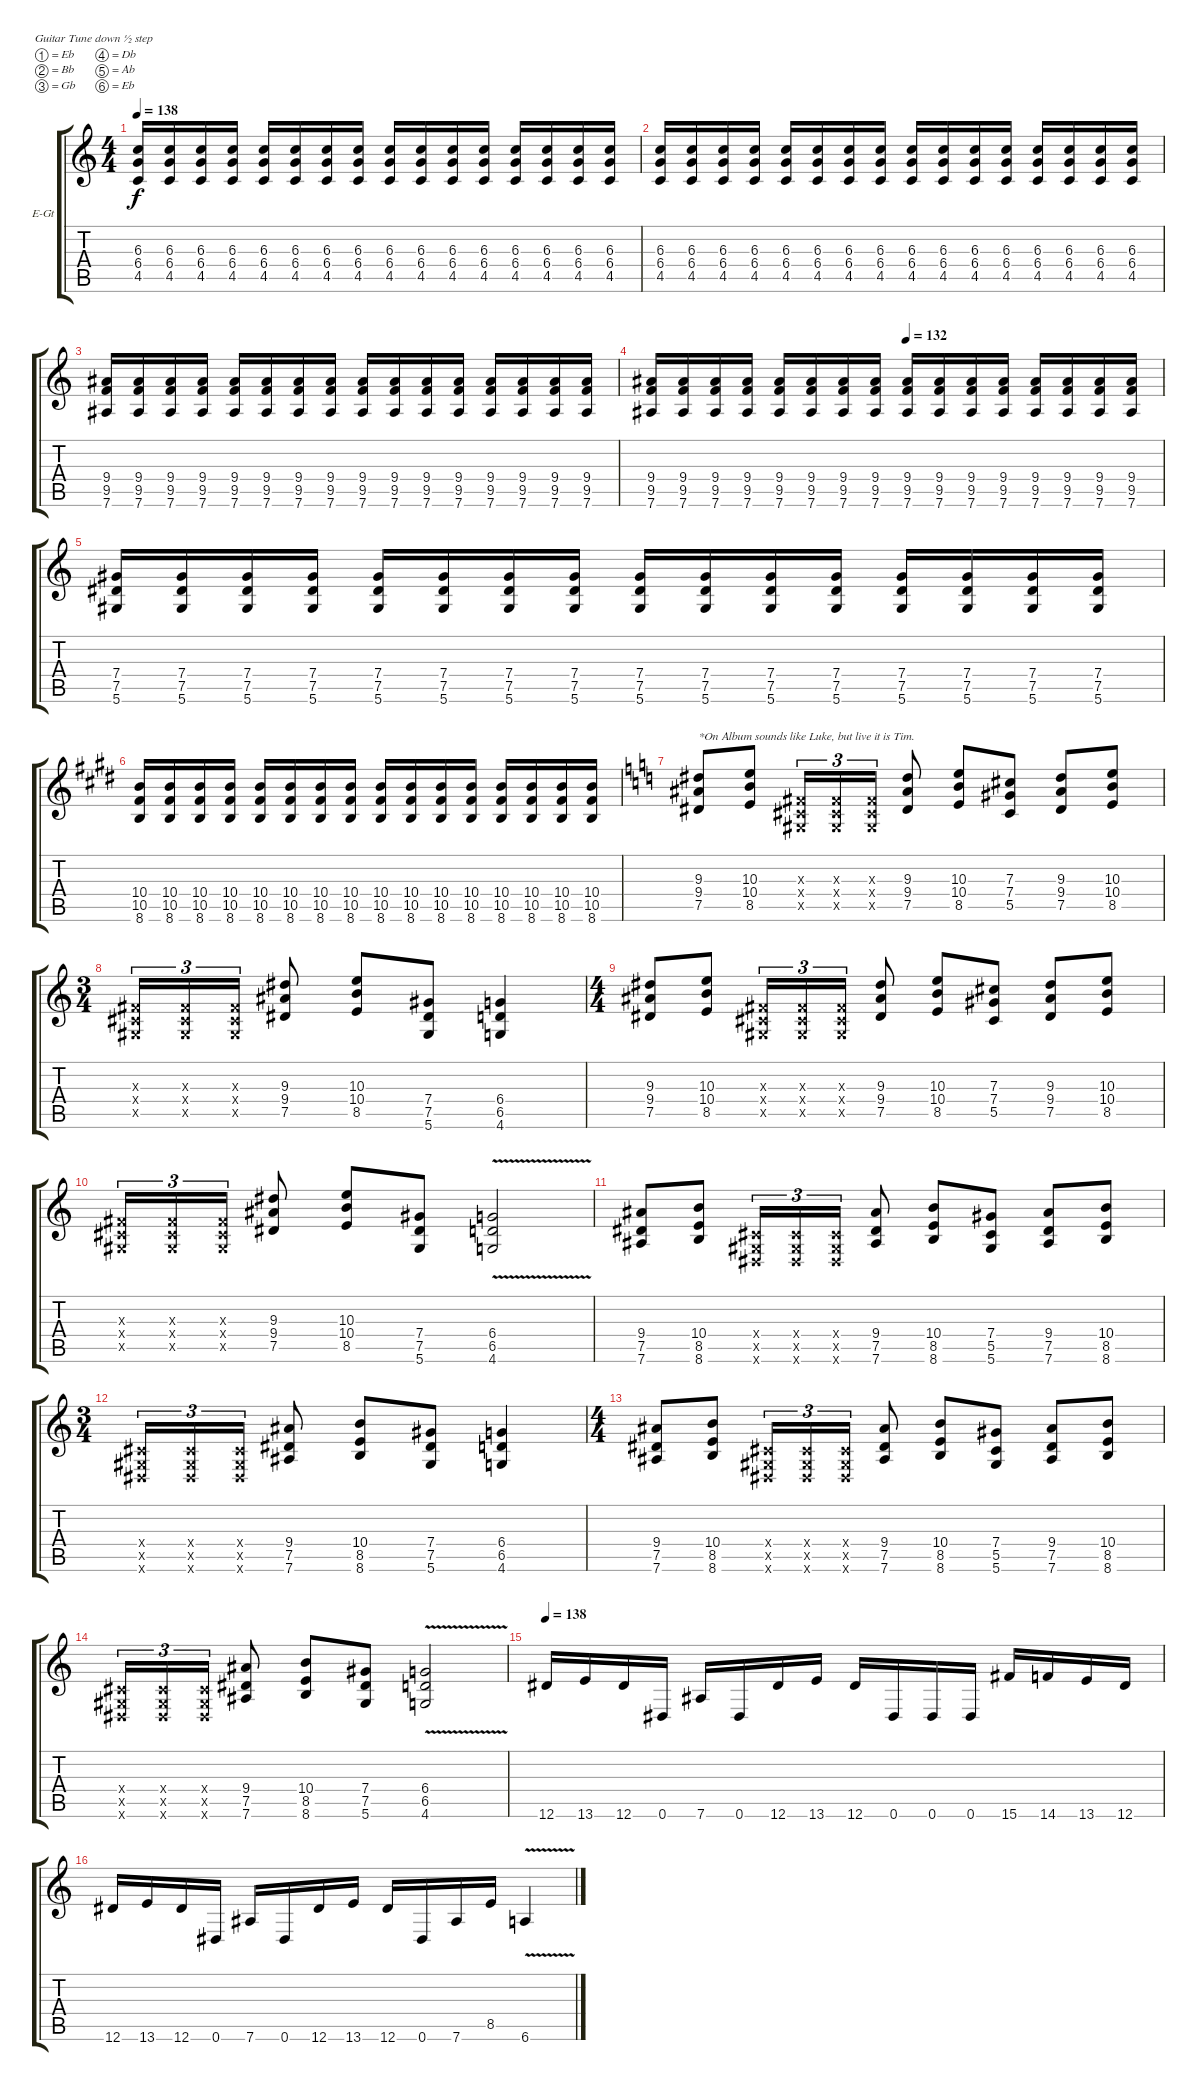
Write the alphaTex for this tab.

\bracketExtendMode groupsimilarinstruments
\firstSystemTrackNameOrientation horizontal
\otherSystemsTrackNameOrientation horizontal
\track ("Tim Millar" "E-Gt") {instrument distortionguitar}
\staff {score tabs}
\tuning (Eb4 Bb3 Gb3 Db3 Ab2 Eb2)
\ts (4 4)
\tempo 138
\clef g2
\ks c
(6.3 6.4 4.5).16{dy f} (6.3 6.4 4.5).16 (6.3 6.4 4.5).16 (6.3 6.4 4.5).16 (6.3 6.4 4.5).16 (6.3 6.4 4.5).16 (6.3 6.4 4.5).16 (6.3 6.4 4.5).16 (6.3 6.4 4.5).16 (6.3 6.4 4.5).16 (6.3 6.4 4.5).16 (6.3 6.4 4.5).16 (6.3 6.4 4.5).16 (6.3 6.4 4.5).16 (6.3 6.4 4.5).16 (6.3 6.4 4.5).16 |
(6.3 6.4 4.5).16 (6.3 6.4 4.5).16 (6.3 6.4 4.5).16 (6.3 6.4 4.5).16 (6.3 6.4 4.5).16 (6.3 6.4 4.5).16 (6.3 6.4 4.5).16 (6.3 6.4 4.5).16 (6.3 6.4 4.5).16 (6.3 6.4 4.5).16 (6.3 6.4 4.5).16 (6.3 6.4 4.5).16 (6.3 6.4 4.5).16 (6.3 6.4 4.5).16 (6.3 6.4 4.5).16 (6.3 6.4 4.5).16 |
(9.4 9.5 7.6).16 (9.4 9.5 7.6).16 (9.4 9.5 7.6).16 (9.4 9.5 7.6).16 (9.4 9.5 7.6).16 (9.4 9.5 7.6).16 (9.4 9.5 7.6).16 (9.4 9.5 7.6).16 (9.4 9.5 7.6).16 (9.4 9.5 7.6).16 (9.4 9.5 7.6).16 (9.4 9.5 7.6).16 (9.4 9.5 7.6).16 (9.4 9.5 7.6).16 (9.4 9.5 7.6).16 (9.4 9.5 7.6).16 |
\tempo (132 0.5)
(9.4 9.5 7.6).16 (9.4 9.5 7.6).16 (9.4 9.5 7.6).16 (9.4 9.5 7.6).16 (9.4 9.5 7.6).16 (9.4 9.5 7.6).16 (9.4 9.5 7.6).16 (9.4 9.5 7.6).16 (9.4 9.5 7.6).16 (9.4 9.5 7.6).16 (9.4 9.5 7.6).16 (9.4 9.5 7.6).16 (9.4 9.5 7.6).16 (9.4 9.5 7.6).16 (9.4 9.5 7.6).16 (9.4 9.5 7.6).16 |
(7.4 7.5 5.6).16 (7.4 7.5 5.6).16 (7.4 7.5 5.6).16 (7.4 7.5 5.6).16 (7.4 7.5 5.6).16 (7.4 7.5 5.6).16 (7.4 7.5 5.6).16 (7.4 7.5 5.6).16 (7.4 7.5 5.6).16 (7.4 7.5 5.6).16 (7.4 7.5 5.6).16 (7.4 7.5 5.6).16 (7.4 7.5 5.6).16 (7.4 7.5 5.6).16 (7.4 7.5 5.6).16 (7.4 7.5 5.6).16 |
\ks e
(10.4 10.5 8.6).16 (10.4 10.5 8.6).16 (10.4 10.5 8.6).16 (10.4 10.5 8.6).16 (10.4 10.5 8.6).16 (10.4 10.5 8.6).16 (10.4 10.5 8.6).16 (10.4 10.5 8.6).16 (10.4 10.5 8.6).16 (10.4 10.5 8.6).16 (10.4 10.5 8.6).16 (10.4 10.5 8.6).16 (10.4 10.5 8.6).16 (10.4 10.5 8.6).16 (10.4 10.5 8.6).16 (10.4 10.5 8.6).16 |
\ks c
(9.3 9.4 7.5).8{txt "*On Album sounds like Luke, but live it is Tim."} (10.3 10.4 8.5).8 (0.3{x} 0.4{x} 0.5{x}).16{tu (3 2)} (0.3{x} 0.4{x} 0.5{x}).16{tu (3 2)} (0.3{x} 0.4{x} 0.5{x}).16{tu (3 2)} (9.3 9.4 7.5).8 (10.3 10.4 8.5).8 (7.3 7.4 5.5).8 (9.3 9.4 7.5).8 (10.3 10.4 8.5).8 |
\ts (3 4)
\beaming (8 2 2 2)
(0.3{x} 0.4{x} 0.5{x}).16{tu (3 2)} (0.3{x} 0.4{x} 0.5{x}).16{tu (3 2)} (0.3{x} 0.4{x} 0.5{x}).16{tu (3 2)} (9.3 9.4 7.5).8 (10.3 10.4 8.5).8 (7.4 7.5 5.6).8 (6.4 6.5 4.6).4 |
\ts (4 4)
\beaming (8 2 2 2 2)
(9.3 9.4 7.5).8 (10.3 10.4 8.5).8 (0.3{x} 0.4{x} 0.5{x}).16{tu (3 2)} (0.3{x} 0.4{x} 0.5{x}).16{tu (3 2)} (0.3{x} 0.4{x} 0.5{x}).16{tu (3 2)} (9.3 9.4 7.5).8 (10.3 10.4 8.5).8 (7.3 7.4 5.5).8 (9.3 9.4 7.5).8 (10.3 10.4 8.5).8 |
(0.3{x} 0.4{x} 0.5{x}).16{tu (3 2)} (0.3{x} 0.4{x} 0.5{x}).16{tu (3 2)} (0.3{x} 0.4{x} 0.5{x}).16{tu (3 2)} (9.3 9.4 7.5).8 (10.3 10.4 8.5).8 (7.4 7.5 5.6).8 (6.4{v} 6.5{v} 4.6{v}).2 |
(9.4 7.5 7.6).8 (10.4 8.5 8.6).8 (0.4{x} 0.5{x} 0.6{x}).16{tu (3 2)} (0.4{x} 0.5{x} 0.6{x}).16{tu (3 2)} (0.4{x} 0.5{x} 0.6{x}).16{tu (3 2)} (9.4 7.5 7.6).8 (10.4 8.5 8.6).8 (7.4 5.5 5.6).8 (9.4 7.5 7.6).8 (10.4 8.5 8.6).8 |
\ts (3 4)
\beaming (8 2 2 2 2)
(0.4{x} 0.5{x} 0.6{x}).16{tu (3 2)} (0.4{x} 0.5{x} 0.6{x}).16{tu (3 2)} (0.4{x} 0.5{x} 0.6{x}).16{tu (3 2)} (9.4 7.5 7.6).8 (10.4 8.5 8.6).8 (7.4 7.5 5.6).8 (6.4 6.5 4.6).4 |
\ts (4 4)
\beaming (8 2 2 2 2)
(9.4 7.5 7.6).8 (10.4 8.5 8.6).8 (0.4{x} 0.5{x} 0.6{x}).16{tu (3 2)} (0.4{x} 0.5{x} 0.6{x}).16{tu (3 2)} (0.4{x} 0.5{x} 0.6{x}).16{tu (3 2)} (9.4 7.5 7.6).8 (10.4 8.5 8.6).8 (7.4 5.5 5.6).8 (9.4 7.5 7.6).8 (10.4 8.5 8.6).8 |
(0.4{x} 0.5{x} 0.6{x}).16{tu (3 2)} (0.4{x} 0.5{x} 0.6{x}).16{tu (3 2)} (0.4{x} 0.5{x} 0.6{x}).16{tu (3 2)} (9.4 7.5 7.6).8 (10.4 8.5 8.6).8 (7.4 7.5 5.6).8 (6.4{v} 6.5{v} 4.6{v}).2 |
\tempo 138
12.6.16 13.6.16 12.6.16 0.6.16 7.6.16 0.6.16 12.6.16 13.6.16 12.6.16 0.6.16 0.6.16 0.6.16 15.6.16 14.6.16 13.6.16 12.6.16 |
12.6.16 13.6.16 12.6.16 0.6.16 7.6.16 0.6.16 12.6.16 13.6.16 12.6.16 0.6.16 7.6.16 8.5.16 6.6{v}.4
